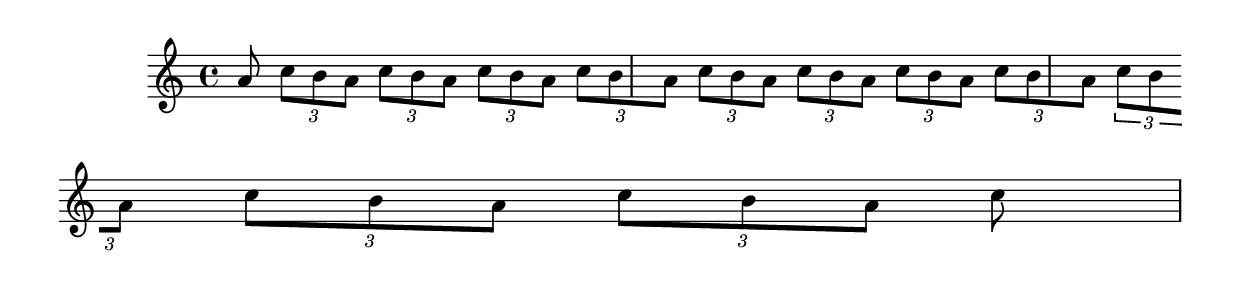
%% Do not edit this file; it is auto-generated from LSR http://lsr.dsi.unimi.it
%% This file is in the public domain.
\version "2.11.55"

\header {
  lsrtags = "rhythms"

 doctitlees = "Permitir saltos de línea dentro de grupos especiales con barra"
 texidoces = "
Este ejemplo artificial muestra cómo se pueden permitir tanto los
saltos de línea manuales como los automáticos dentro de un grupo de
valoración especial unido por una barra.  Observe que estos grupos
sincopados se deben barrar manualmente.

"

  texidoc = "
This artificial example shows how both manual and automatic line breaks
may be permitted to within a beamed tuplet. Note that such off-beat
tuplets have to be beamed manually.

"
  doctitle = "Permitting line breaks within beamed tuplets"
} % begin verbatim
\layout {
  \context {
    \Voice
    % Permit line breaks within tuplets
    \remove "Forbid_line_break_engraver"
    % Allow beams to be broken at line breaks
    \override Beam #'breakable = ##t
  }
}
\relative c'' {
  a8
  \repeat unfold 8 { \times 2/3 { c[ b a] } }
  % Insert a manual line break within a tuplet
  \times 2/3 { c[ b \bar "" \break a] }
  \repeat unfold 2 { \times 2/3 { c[ b a] } }
  c8
}
